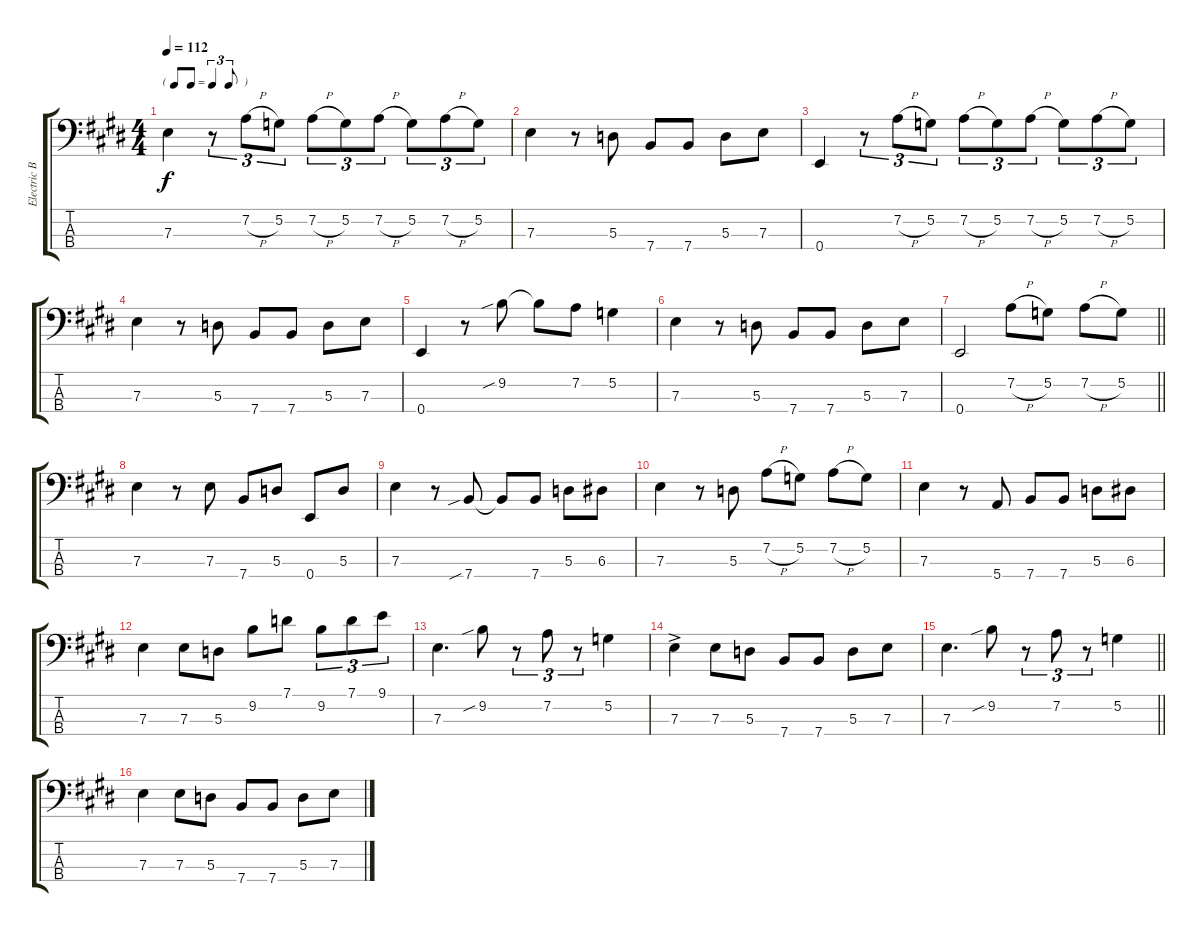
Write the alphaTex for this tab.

\track ("Electric Bass" "Electric B") {instrument electricbassfinger}
\staff {score tabs}
\tuning (G2 D2 A1 E1) {hide}
\ts (4 4)
\tf triplet8th
\tempo 112
\clef f4
\ks e
7.3.4{dy f} r.8{tu (3 2)} 7.2{h}.8{tu (3 2)} 5.2.8{tu (3 2)} 7.2{h}.8{tu (3 2)} 5.2.8{tu (3 2)} 7.2{h}.8{tu (3 2)} 5.2.8{tu (3 2)} 7.2{h}.8{tu (3 2)} 5.2.8{tu (3 2)} |
7.3.4 r.8 5.3.8 7.4.8 7.4.8 5.3.8 7.3.8 |
0.4.4 r.8{tu (3 2)} 7.2{h}.8{tu (3 2)} 5.2.8{tu (3 2)} 7.2{h}.8{tu (3 2)} 5.2.8{tu (3 2)} 7.2{h}.8{tu (3 2)} 5.2.8{tu (3 2)} 7.2{h}.8{tu (3 2)} 5.2.8{tu (3 2)} |
7.3.4 r.8 5.3.8 7.4.8 7.4.8 5.3.8 7.3.8 |
0.4.4 r.8 9.2{sib}.8 9.2{t}.8 7.2.8 5.2.4 |
7.3.4 r.8 5.3.8 7.4.8 7.4.8 5.3.8 7.3.8 |
\barLineRight lightlight
0.4.2 7.2{h}.8 5.2.8 7.2{h}.8 5.2.8 |
\section ("" "")
7.3.4 r.8 7.3.8 7.4.8 5.3.8 0.4.8 5.3.8 |
7.3.4 r.8 7.4{sib}.8 7.4{t}.8 7.4.8 5.3.8 6.3.8 |
7.3.4 r.8 5.3.8 7.2{h}.8 5.2.8 7.2{h}.8 5.2.8 |
7.3.4 r.8 5.4.8 7.4.8 7.4.8 5.3.8 6.3.8 |
7.3.4 7.3.8 5.3.8 9.2.8 7.1.8 9.2.8{tu (3 2)} 7.1.8{tu (3 2)} 9.1.8{tu (3 2)} |
7.3.4{d} 9.2{sib}.8 r.8{tu (3 2)} 7.2.8{tu (3 2)} r.8{tu (3 2)} 5.2.4 |
7.3{ac}.4 7.3.8 5.3.8 7.4.8 7.4.8 5.3.8 7.3.8 |
\barLineRight lightlight
7.3.4{d} 9.2{sib}.8 r.8{tu (3 2)} 7.2.8{tu (3 2)} r.8{tu (3 2)} 5.2.4 |
\section ("" "")
7.3.4 7.3.8 5.3.8 7.4.8 7.4.8 5.3.8 7.3.8
